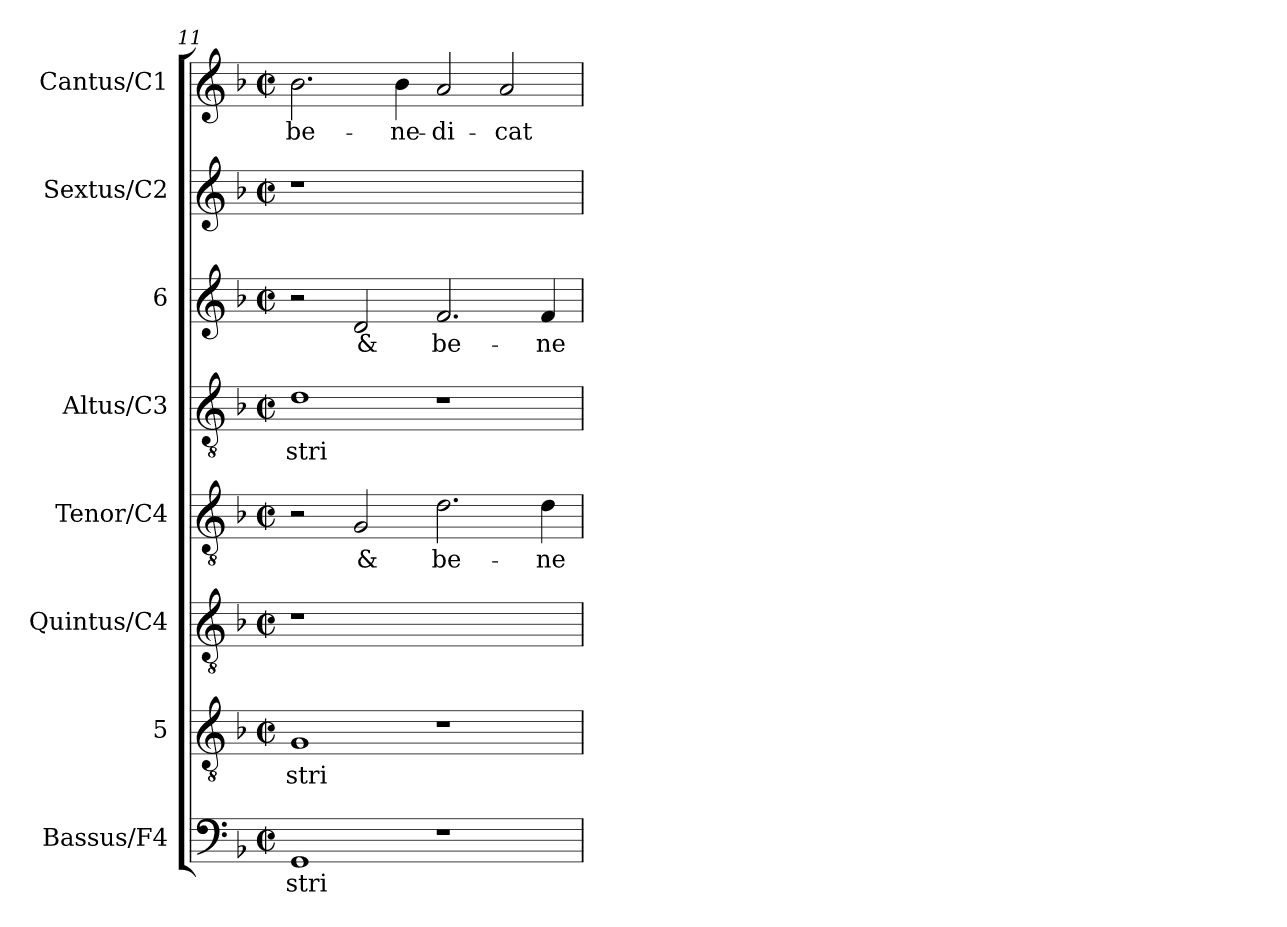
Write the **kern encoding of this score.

**kern	**text	**kern	**text	**kern	**kern	**text	**kern	**text	**kern	**text	**kern	**kern	**text
*part8	*part8	*part7	*part7	*part6	*part5	*part5	*part4	*part4	*part3	*part3	*part2	*part1	*part1
*staff8	*staff8	*staff7	*staff7	*staff6	*staff5	*staff5	*staff4	*staff4	*staff3	*staff3	*staff2	*staff1	*staff1
*I"Bassus/F4	*	*I"5	*	*I"Quintus/C4	*I"Tenor/C4	*	*I"Altus/C3	*	*I"6	*	*I"Sextus/C2	*I"Cantus/C1	*
*I'B	*	*	*	*	*I'T	*	*I'A	*	*	*	*	*I'C	*
*clefF4	*	*clefGv2	*	*clefGv2	*clefGv2	*	*clefGv2	*	*clefG2	*	*clefG2	*clefG2	*
*k[b-]	*	*k[b-]	*	*k[b-]	*k[b-]	*	*k[b-]	*	*k[b-]	*	*k[b-]	*k[b-]	*
*F:	*	*F:	*	*F:	*F:	*	*F:	*	*F:	*	*F:	*F:	*
*M2/2	*	*M2/2	*	*M2/2	*M2/2	*	*M2/2	*	*M2/2	*	*M2/2	*M2/2	*
*met(c|)	*	*met(c|)	*	*met(c|)	*met(c|)	*	*met(c|)	*	*met(c|)	*	*met(c|)	*met(c|)	*
=11	=11	=11	=11	=11	=11	=11	=11	=11	=11	=11	=11	=11	=11
!	!LO:LY:b:cj	!	!LO:LY:b:cj	!	!	!	!	!LO:LY:b:cj	!	!	!	!	!LO:LY:b:cj
1GG	-stri	1G	-stri	1r	2r	.	1d	-stri	2r	.	1r	2.b-\	be-
!	!	!	!	!	!	!LO:LY:b:cj	!	!	!	!LO:LY:b:cj	!	!	!
.	.	.	.	.	2G/	&	.	.	2d/	&	.	.	.
!	!	!	!	!	!	!	!	!	!	!	!	!	!LO:LY:b:cj
.	.	.	.	.	.	.	.	.	.	.	.	4b-\	-ne-
!	!	!	!	!	!	!LO:LY:b:cj	!	!	!	!LO:LY:b:cj	!	!	!LO:LY:b:cj
1r	.	1r	.	1ryy	2.d\	be-	1r	.	2.f/	be-	1ryy	2a/	-di-
!	!	!	!	!	!	!	!	!	!	!	!	!	!LO:LY:b:cj
.	.	.	.	.	.	.	.	.	.	.	.	2a/	-cat
!	!	!	!	!	!	!LO:LY:b:cj	!	!	!	!LO:LY:b:cj	!	!	!
.	.	.	.	.	4d\	-ne-	.	.	4f/	-ne-	.	.	.
=	=	=	=	=	=	=	=	=	=	=	=	=	=
*-	*-	*-	*-	*-	*-	*-	*-	*-	*-	*-	*-	*-	*-
